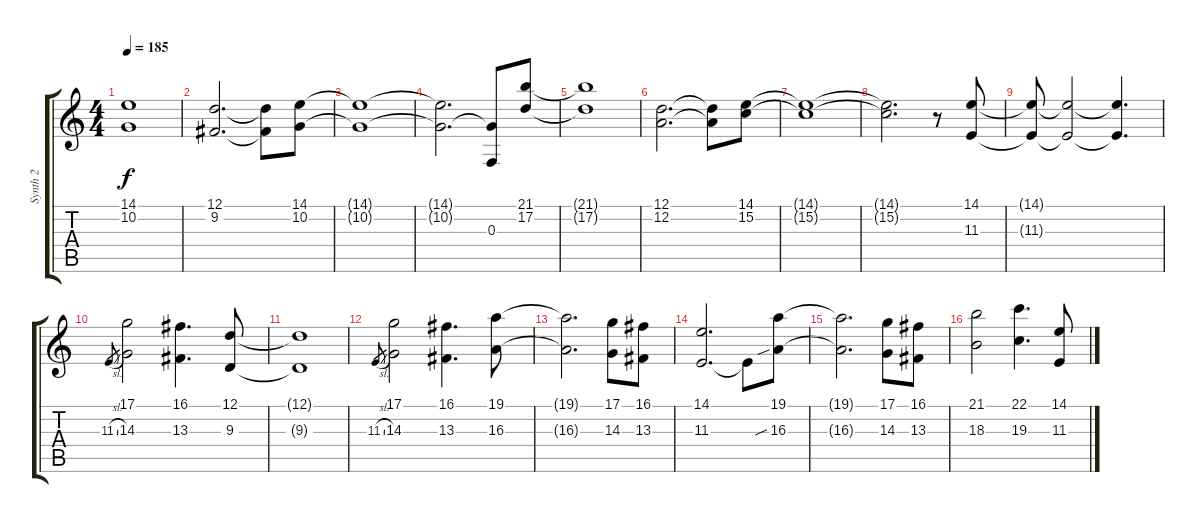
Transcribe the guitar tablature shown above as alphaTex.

\track ("Synth 2" "Synth 2") {instrument stringensemble1}
\staff {score tabs}
\tuning (D4 A3 F3 C3 G2 C2) {hide}
\ts (4 4)
\tempo 185
\clef g2
\ks c
(14.1{t} 10.2{t}).1{dy f} |
(12.1 9.2).2{d} (12.1{t} 9.2{t}).8 (14.1 10.2).8 |
(14.1{t} 10.2{t}).1 |
(14.1{t} 10.2{t}).2{d} (10.2{t} 0.3).8 (21.1 17.2).8 |
(21.1{t} 17.2{t}).1 |
(12.1 12.2).2{d} (12.1{t} 12.2{t}).8 (14.1 15.2).8 |
(14.1{t} 15.2{t}).1 |
(14.1{t} 15.2{t}).2{d} r.8 (14.1 11.3).8 |
(14.1{t} 11.3{t}).8 (14.1{t} 11.3{t}).2 (14.1{t} 11.3{t}).4{d} |
11.3{sl}.8{gr} (17.1 14.3).2 (16.1 13.3).4{d} (12.1 9.3).8 |
(12.1{t} 9.3{t}).1 |
11.3{sl}.8{gr} (17.1 14.3).2 (16.1 13.3).4{d} (19.1 16.3).8 |
(19.1{t} 16.3{t}).2{d} (17.1 14.3).8 (16.1 13.3).8 |
(14.1 11.3).2{d} 11.3{t}.8 (19.1 16.3{sib}).8 |
(19.1{t} 16.3{t}).2{d} (17.1 14.3).8 (16.1 13.3).8 |
(21.1 18.3).2 (22.1 19.3).4{d} (14.1 11.3).8
